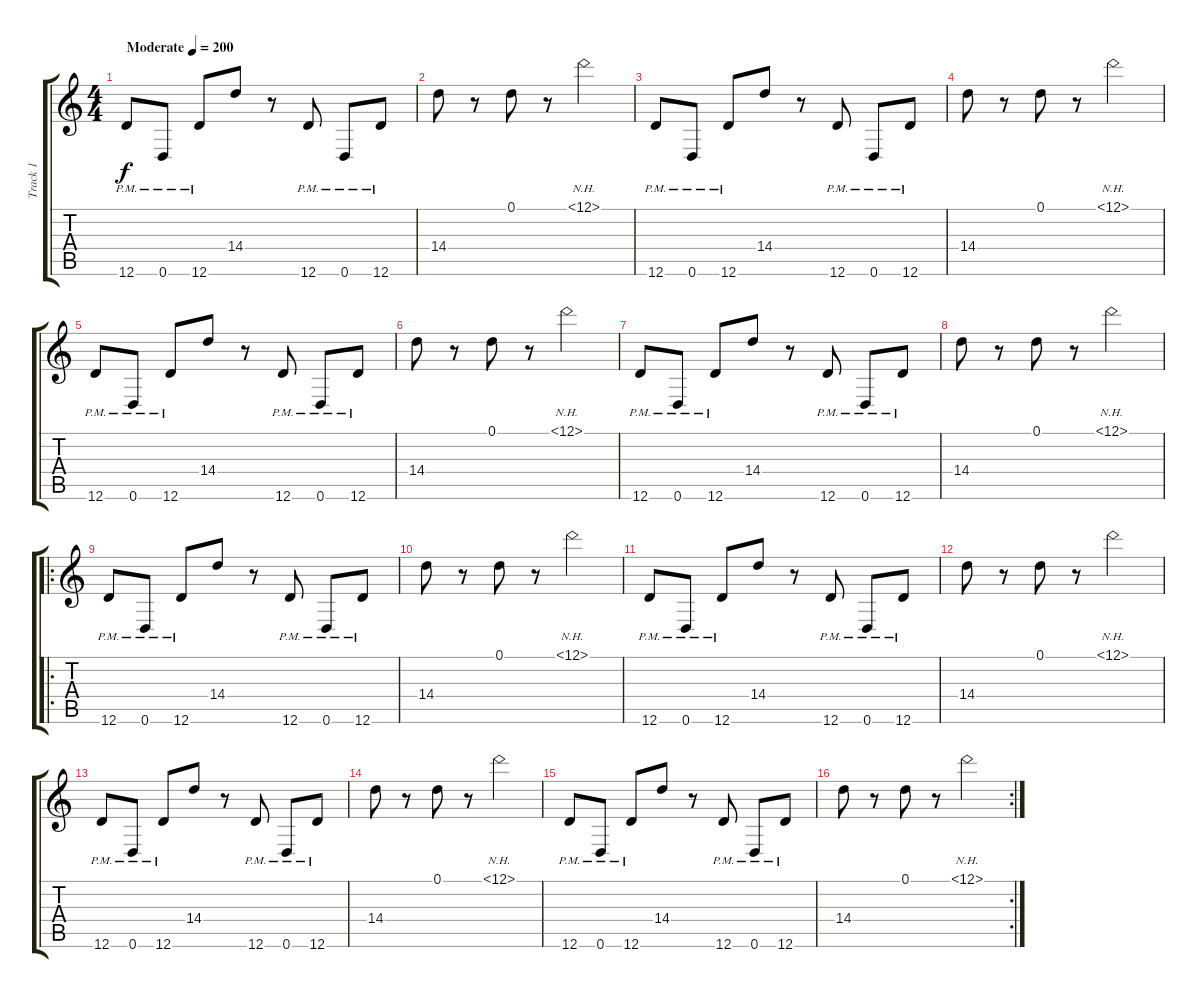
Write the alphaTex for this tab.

\track ("Track 1" "Track 1") {instrument distortionguitar}
\staff {score tabs}
\tuning (D4 A3 F3 C3 G2 D2) {hide}
\ts (4 4)
\tempo (200 "Moderate")
\clef g2
\ks c
12.6{pm}.8{dy f instrument distortionguitar} 0.6{pm}.8 12.6{pm}.8 14.4.8 r.8 12.6{pm}.8 0.6{pm}.8 12.6{pm}.8 |
14.4.8 r.8 0.1.8 r.8 12.1{nh}.2 |
12.6{pm}.8 0.6{pm}.8 12.6{pm}.8 14.4.8 r.8 12.6{pm}.8 0.6{pm}.8 12.6{pm}.8 |
14.4.8 r.8 0.1.8 r.8 12.1{nh}.2 |
12.6{pm}.8 0.6{pm}.8 12.6{pm}.8 14.4.8 r.8 12.6{pm}.8 0.6{pm}.8 12.6{pm}.8 |
14.4.8 r.8 0.1.8 r.8 12.1{nh}.2 |
12.6{pm}.8 0.6{pm}.8 12.6{pm}.8 14.4.8 r.8 12.6{pm}.8 0.6{pm}.8 12.6{pm}.8 |
14.4.8 r.8 0.1.8 r.8 12.1{nh}.2 |
\ro
12.6{pm}.8 0.6{pm}.8 12.6{pm}.8 14.4.8 r.8 12.6{pm}.8 0.6{pm}.8 12.6{pm}.8 |
14.4.8 r.8 0.1.8 r.8 12.1{nh}.2 |
12.6{pm}.8 0.6{pm}.8 12.6{pm}.8 14.4.8 r.8 12.6{pm}.8 0.6{pm}.8 12.6{pm}.8 |
14.4.8 r.8 0.1.8 r.8 12.1{nh}.2 |
12.6{pm}.8 0.6{pm}.8 12.6{pm}.8 14.4.8 r.8 12.6{pm}.8 0.6{pm}.8 12.6{pm}.8 |
14.4.8 r.8 0.1.8 r.8 12.1{nh}.2 |
12.6{pm}.8 0.6{pm}.8 12.6{pm}.8 14.4.8 r.8 12.6{pm}.8 0.6{pm}.8 12.6{pm}.8 |
\rc 2
14.4.8 r.8 0.1.8 r.8 12.1{nh}.2
